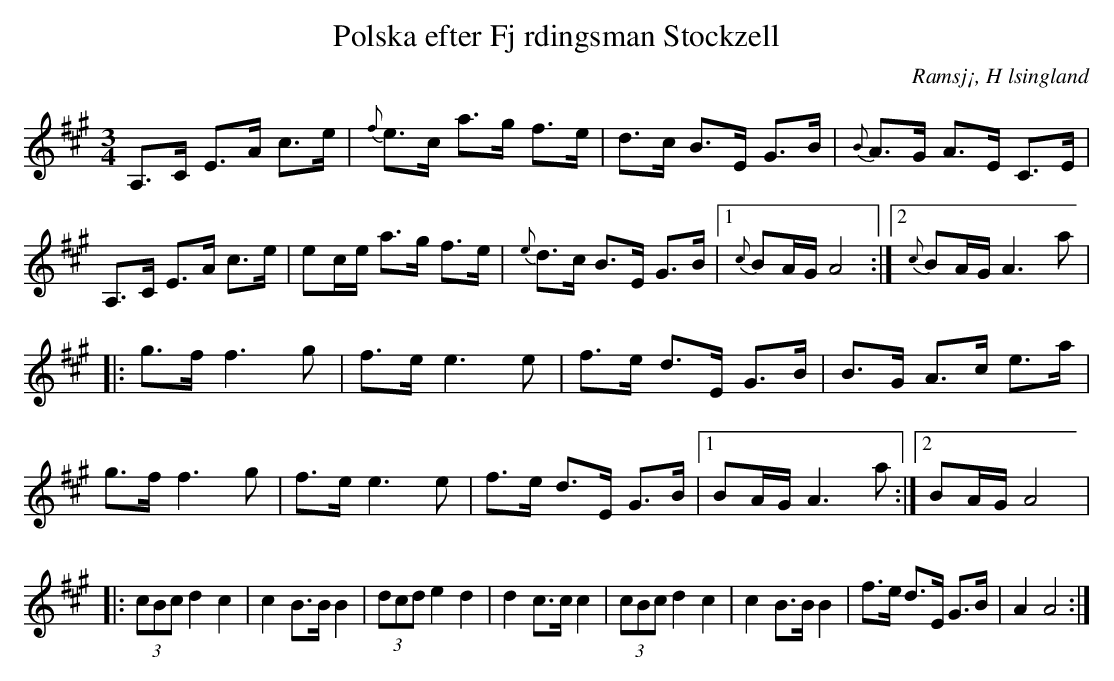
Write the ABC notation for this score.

X:1
T: Polska efter Fj rdingsman Stockzell
O: Ramsj¡, H lsingland
M:3/4
L:1/8
K:A
A,>C E>A c>e|{f}e>c a>g f>e| d>c B>E G>B |{B}A>G A>E C>E|A,>C E>A c>e|ec/e/ a>g f>e| {e}d>c B>E G>B |1 {c}BA/G/ A4:|2{c}BA/G/ A2>a2|
|:g>f f2>g2|f>e e2>e2|f>e d>E G>B|B>G A>c e>a|g>f f2>g2|f>e e2>e2|f>e d>E G>B|1 BA/G/ A2>a2:|2 BA/G/ A4|
|:(3cBc d2 c2|c2 B>B B2|(3dcd e2 d2|d2 c>c c2|(3cBc d2 c2|c2 B>B B2|f>e d>E G>B|A2 A4:|
